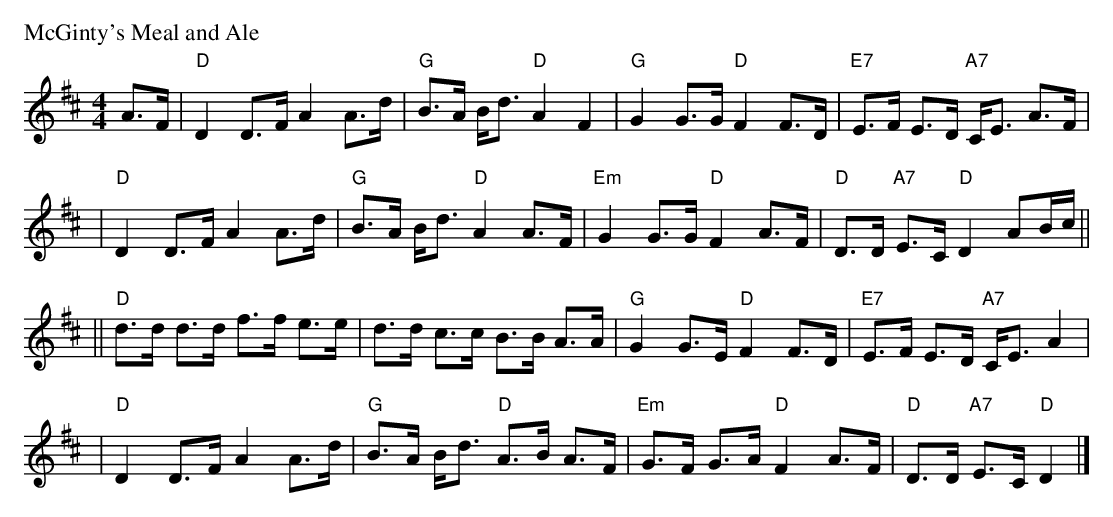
X:1
P: McGinty's Meal and Ale
M:4/4
L:1/16
K:D
A3F \
| "D"D4 D3F A4 A3d | "G"B3A Bd3 "D"A4 F4 | "G"G4 G3G "D"F4 F3D | "E7"E3F E3D "A7"CE3 A3F |
| "D"D4 D3F A4 A3d | "G"B3A Bd3 "D"A4 A3F | "Em"G4 G3G "D"F4 A3F | "D"D3D "A7"E3C "D"D4 A2Bc ||
||"D"d3d d3d f3f e3e | d3d c3c B3B A3A | "G"G4 G3E "D"F4 F3D | "E7"E3F E3D "A7"CE3 A4 |
| "D"D4 D3F A4 A3d | "G"B3A Bd3 "D"A3B A3F | "Em"G3F G3A "D"F4 A3F | "D"D3D "A7"E3C "D"D4 |]
